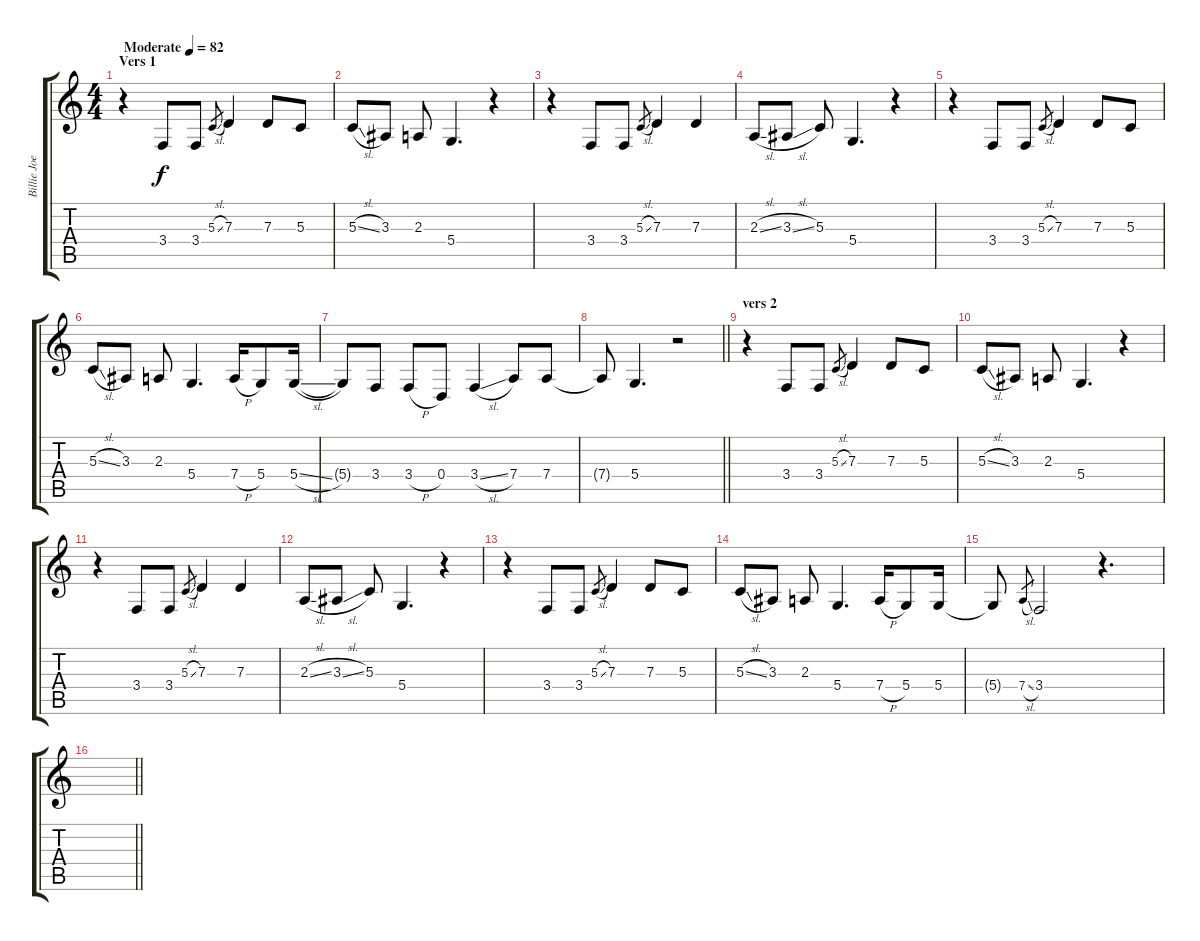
\track ("Billie Joe vocals" "Billie Joe") {instrument lead2sawtooth}
\staff {score tabs}
\tuning (E4 B3 G3 D3 A2 E2) {hide}
\ts (4 4)
\section ("" "Vers 1")
\tempo (82 "Moderate")
\clef g2
\ks c
r.4{dy f instrument lead2sawtooth} 3.4.8 3.4.8 5.3{sl}.8{gr} 7.3.4 7.3.8 5.3.8 |
5.3{sl}.8 3.3.8 2.3.8 5.4.4{d} r.4 |
r.4 3.4.8 3.4.8 5.3{sl}.8{gr} 7.3.4 7.3.4 |
2.3{sl}.8 3.3{sl}.8 5.3.8 5.4.4{d} r.4 |
r.4 3.4.8 3.4.8 5.3{sl}.8{gr} 7.3.4 7.3.8 5.3.8 |
5.3{sl}.8 3.3.8 2.3.8 5.4.4{d} 7.4{h}.16 5.4.8 5.4{sl}.16 |
5.4{t}.8 3.4.8 3.4{h}.8 0.4.8 3.4{sl}.4 7.4.8 7.4.8 |
\barLineRight lightlight
7.4{t}.8 5.4.4{d} r.2 |
\section ("" "vers 2")
r.4 3.4.8 3.4.8 5.3{sl}.8{gr} 7.3.4 7.3.8 5.3.8 |
5.3{sl}.8 3.3.8 2.3.8 5.4.4{d} r.4 |
r.4 3.4.8 3.4.8 5.3{sl}.8{gr} 7.3.4 7.3.4 |
2.3{sl}.8 3.3{sl}.8 5.3.8 5.4.4{d} r.4 |
r.4 3.4.8 3.4.8 5.3{sl}.8{gr} 7.3.4 7.3.8 5.3.8 |
5.3{sl}.8 3.3.8 2.3.8 5.4.4{d} 7.4{h}.16 5.4.8 5.4.16 |
5.4{t}.8 7.4{sl}.8{gr} 3.4.2 r.4{d} |
\barLineRight lightlight
